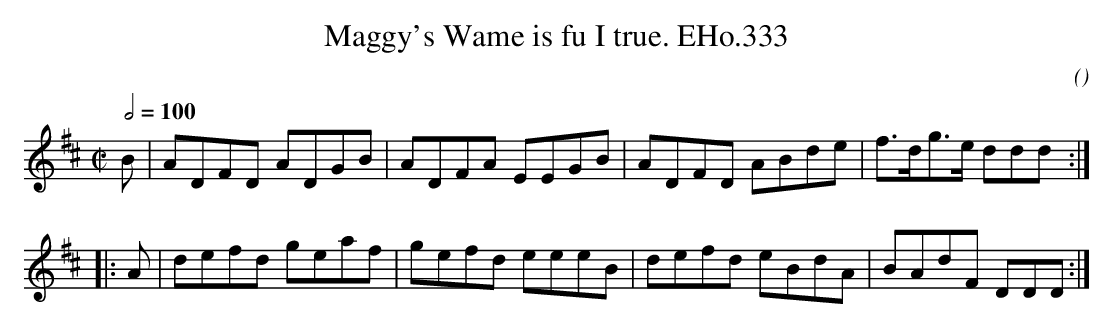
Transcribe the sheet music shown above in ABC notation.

X:1
T:Maggy's Wame is fu I true. EHo.333
M:C|
L:1/8
Q:1/2=100
C:
O:
K:D
B | ADFD ADGB | ADFA EEGB| ADFD ABde | f>dg>e ddd :|
|: A | defd geaf | gefd eeeB | defd eBdA | BAdF DDD :|
